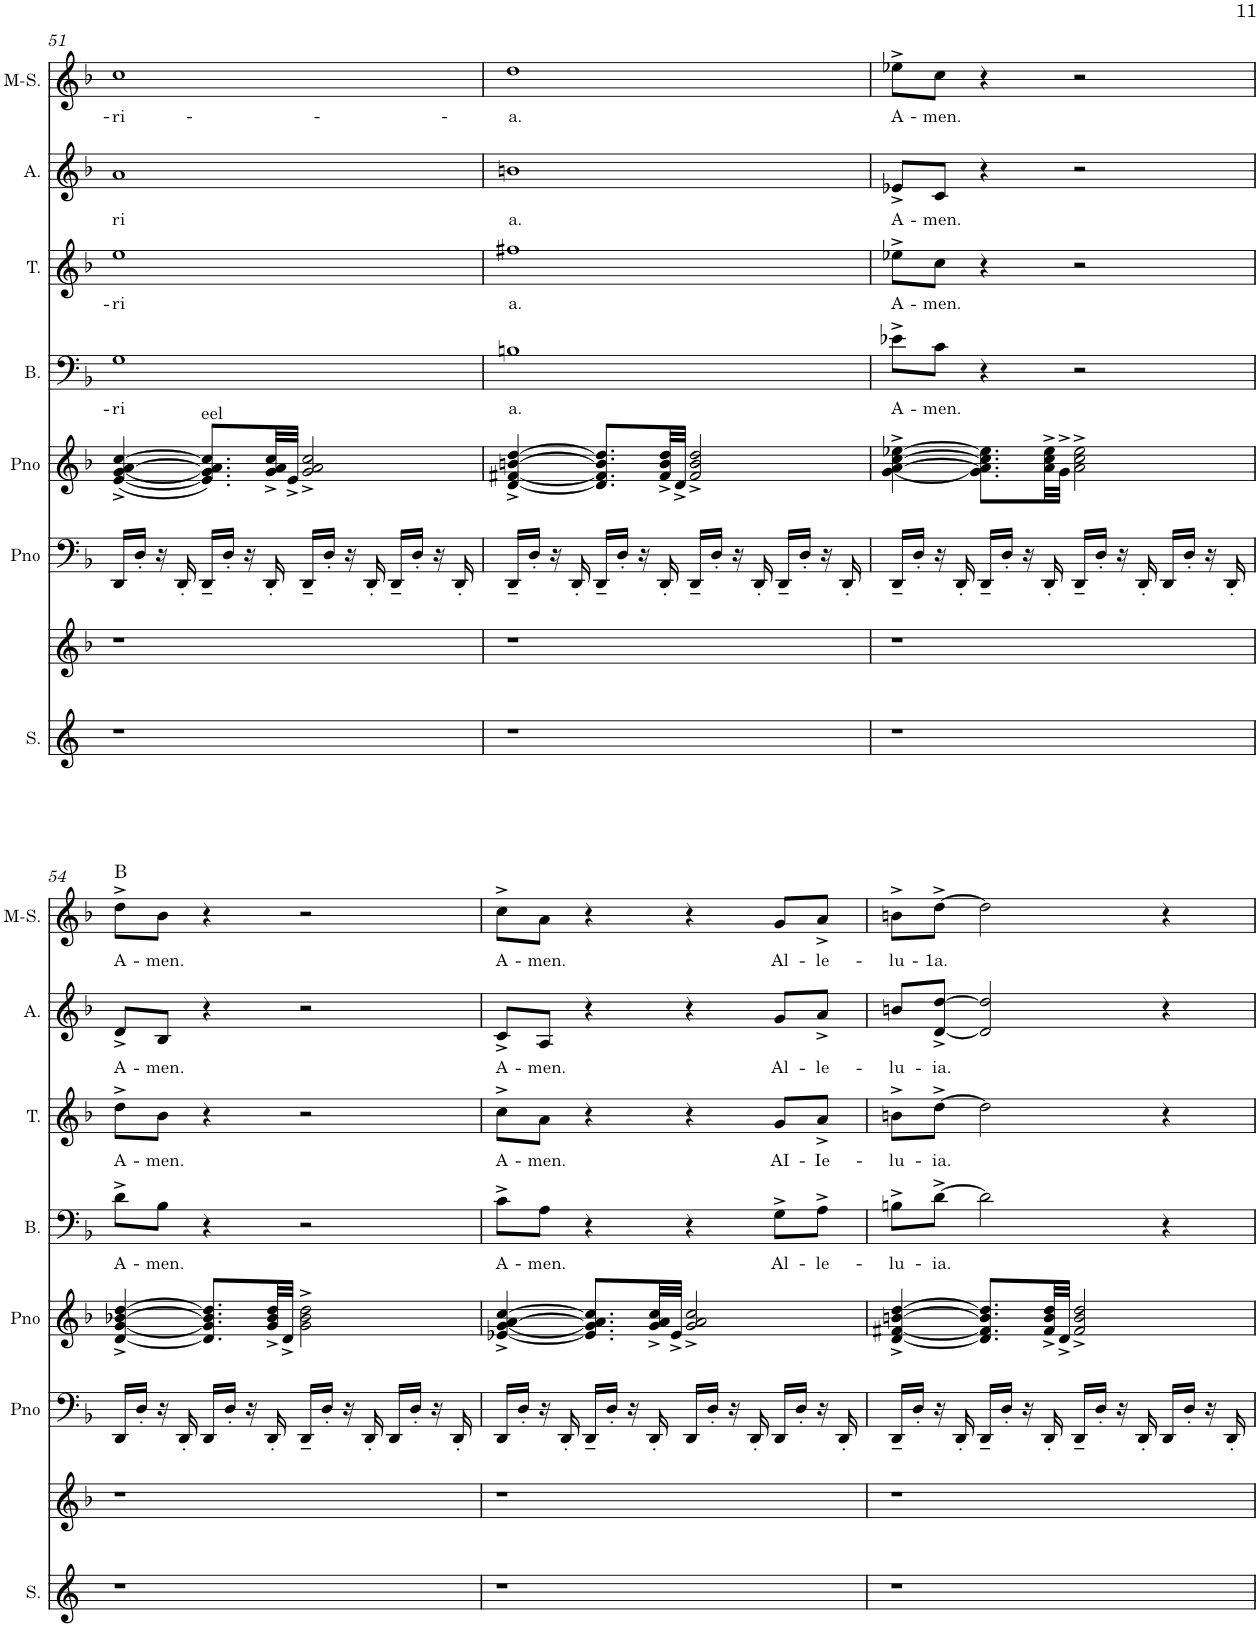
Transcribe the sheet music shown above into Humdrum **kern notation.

**kern	**kern	**kern	**kern	**kern	**text	**kern	**text	**kern	**text	**kern	**text	**harte
*part8	*part7	*part6	*part5	*part4	*part4	*part3	*part3	*part2	*part2	*part1	*part1	*part1
*staff8	*staff7	*staff6	*staff5	*staff4	*staff4	*staff3	*staff3	*staff2	*staff2	*staff1	*staff1	*
*I"Soprano	*I"Piano	*I"PIANO	*I"PIANO	*I"BASS	*	*I"TENOR	*	*I"ALTO	*	*I"Mezzo-soprano	*	*
*I'S.	*I'Pno	*I'Pno	*I'Pno	*I'B.	*	*I'T.	*	*I'A.	*	*I'M-S.	*	*
!!LO:PB:g=z
*clefG2	*clefG2	*clefF4	*clefG2	*clefF4	*	*clefG2	*	*clefG2	*	*clefG2	*	*
*k[]	*k[b-]	*k[b-]	*k[b-]	*k[b-]	*	*k[b-]	*	*k[b-]	*	*k[b-]	*	*
*	*	*M4/4	*M4/4	*M4/4	*	*M4/4	*	*M4/4	*	*M4/4	*	*
=51	=51	=51	=51	=51	=51	=51	=51	=51	=51	=51	=51	=51
!	!	!	!	!	!LO:LY:b	!	!LO:LY:b	!	!LO:LY:b	!	!LO:LY:b	!
1r	1r	16DD/LL	([4e/^ [4g/^ [4a/^ [4cc/^	1G	-ri	1ee	-ri	1a	ri	1cc	-ri-	.
.	.	16D'/JJ	.	.	.	.	.	.	.	.	.	.
.	.	16r	.	.	.	.	.	.	.	.	.	.
.	.	16DD'/	.	.	.	.	.	.	.	.	.	.
!	!	!	!LO:TX:a:t=eel	!	!	!	!	!	!	!	!	!
.	.	16DD~/LL	8.e/] 8.g/] 8.a/] 8.cc/]L)	.	.	.	.	.	.	.	.	.
.	.	16D'/JJ	.	.	.	.	.	.	.	.	.	.
.	.	16r	.	.	.	.	.	.	.	.	.	.
.	.	16DD'/	32g/^ 32a/^ 32cc/^LL	.	.	.	.	.	.	.	.	.
.	.	.	32e^/JJJ	.	.	.	.	.	.	.	.	.
.	.	16DD~/LL	2g/^ 2a/^ 2cc/^	.	.	.	.	.	.	.	.	.
.	.	16D'/JJ	.	.	.	.	.	.	.	.	.	.
.	.	16r	.	.	.	.	.	.	.	.	.	.
.	.	16DD'/	.	.	.	.	.	.	.	.	.	.
.	.	16DD~/LL	.	.	.	.	.	.	.	.	.	.
.	.	16D'/JJ	.	.	.	.	.	.	.	.	.	.
.	.	16r	.	.	.	.	.	.	.	.	.	.
.	.	16DD'/	.	.	.	.	.	.	.	.	.	.
=52	=52	=52	=52	=52	=52	=52	=52	=52	=52	=52	=52	=52
!	!	!	!	!	!LO:LY:b	!	!LO:LY:b	!	!LO:LY:b	!	!LO:LY:b	!
1r	1r	16DD~/LL	[4d/^ [4f#X/^ [4bn/^ [4dd/^	1Bn	a.	1ff#X	a.	1bn	a.	1dd	-a.	.
.	.	16D'/JJ	.	.	.	.	.	.	.	.	.	.
.	.	16r	.	.	.	.	.	.	.	.	.	.
.	.	16DD'/	.	.	.	.	.	.	.	.	.	.
.	.	16DD~/LL	8.d/] 8.f#/] 8.b/] 8.dd/]L	.	.	.	.	.	.	.	.	.
.	.	16D'/JJ	.	.	.	.	.	.	.	.	.	.
.	.	16r	.	.	.	.	.	.	.	.	.	.
.	.	16DD'/	32f#/^ 32b/^ 32dd/^LL	.	.	.	.	.	.	.	.	.
.	.	.	32d^/JJJ	.	.	.	.	.	.	.	.	.
.	.	16DD~/LL	2f#/^ 2b/^ 2dd/^	.	.	.	.	.	.	.	.	.
.	.	16D'/JJ	.	.	.	.	.	.	.	.	.	.
.	.	16r	.	.	.	.	.	.	.	.	.	.
.	.	16DD'/	.	.	.	.	.	.	.	.	.	.
.	.	16DD~/LL	.	.	.	.	.	.	.	.	.	.
.	.	16D'/JJ	.	.	.	.	.	.	.	.	.	.
.	.	16r	.	.	.	.	.	.	.	.	.	.
.	.	16DD'/	.	.	.	.	.	.	.	.	.	.
=53	=53	=53	=53	=53	=53	=53	=53	=53	=53	=53	=53	=53
!	!	!	!	!	!LO:LY:b	!	!LO:LY:b	!	!LO:LY:b	!	!LO:LY:b	!
1r	1r	16DD~/LL	[4g\^ [4a\^ [4cc\^ [4ee-X\^	8e-X^\L	A-	8ee-X^\L	A-	8e-X^/L	A-	8ee-X^\L	A-	.
.	.	16D'/JJ	.	.	.	.	.	.	.	.	.	.
!	!	!	!	!	!LO:LY:b	!	!LO:LY:b	!	!LO:LY:b	!	!LO:LY:b	!
.	.	16r	.	8c\J	-men.	8cc\J	-men.	8c/J	-men.	8cc\J	-men.	.
.	.	16DD'/	.	.	.	.	.	.	.	.	.	.
.	.	16DD~/LL	8.g\] 8.a\] 8.cc\] 8.ee-\]L	4r	.	4r	.	4r	.	4r	.	.
.	.	16D'/JJ	.	.	.	.	.	.	.	.	.	.
.	.	16r	.	.	.	.	.	.	.	.	.	.
.	.	16DD'/	32a\^ 32cc\^ 32ee-\^LL	.	.	.	.	.	.	.	.	.
.	.	.	32g^\JJJ	.	.	.	.	.	.	.	.	.
.	.	16DD~/LL	2a\^ 2cc\^ 2ee-\^	2r	.	2r	.	2r	.	2r	.	.
.	.	16D'/JJ	.	.	.	.	.	.	.	.	.	.
.	.	16r	.	.	.	.	.	.	.	.	.	.
.	.	16DD'/	.	.	.	.	.	.	.	.	.	.
.	.	16DD/LL	.	.	.	.	.	.	.	.	.	.
.	.	16D'/JJ	.	.	.	.	.	.	.	.	.	.
.	.	16r	.	.	.	.	.	.	.	.	.	.
.	.	16DD'/	.	.	.	.	.	.	.	.	.	.
!!LO:LB:g=z
=54	=54	=54	=54	=54	=54	=54	=54	=54	=54	=54	=54	=54
!	!	!	!	!	!LO:LY:b	!	!LO:LY:b	!	!LO:LY:b	!	!LO:LY:b	!
1r	1r	16DD/LL	[4d/^ [4g/^ [4b-X/^ [4dd/^	8d^\L	A-	8dd^\L	A-	8d^/L	A-	8dd^\L	A-	B:maj
.	.	16D'/JJ	.	.	.	.	.	.	.	.	.	.
!	!	!	!	!	!LO:LY:b	!	!LO:LY:b	!	!LO:LY:b	!	!LO:LY:b	!
.	.	16r	.	8B-\J	-men.	8b-\J	-men.	8B-/J	-men.	8b-\J	-men.	.
.	.	16DD'/	.	.	.	.	.	.	.	.	.	.
.	.	16DD/LL	8.d/] 8.g/] 8.b-/] 8.dd/]L	4r	.	4r	.	4r	.	4r	.	.
.	.	16D'/JJ	.	.	.	.	.	.	.	.	.	.
.	.	16r	.	.	.	.	.	.	.	.	.	.
.	.	16DD'/	32g/^ 32b-/^ 32dd/^LL	.	.	.	.	.	.	.	.	.
.	.	.	32d^/JJJ	.	.	.	.	.	.	.	.	.
.	.	16DD~/LL	2g\^ 2b-\^ 2dd\^	2r	.	2r	.	2r	.	2r	.	.
.	.	16D'/JJ	.	.	.	.	.	.	.	.	.	.
.	.	16r	.	.	.	.	.	.	.	.	.	.
.	.	16DD'/	.	.	.	.	.	.	.	.	.	.
.	.	16DD/LL	.	.	.	.	.	.	.	.	.	.
.	.	16D'/JJ	.	.	.	.	.	.	.	.	.	.
.	.	16r	.	.	.	.	.	.	.	.	.	.
.	.	16DD'/	.	.	.	.	.	.	.	.	.	.
=55	=55	=55	=55	=55	=55	=55	=55	=55	=55	=55	=55	=55
!	!	!	!	!	!LO:LY:b	!	!LO:LY:b	!	!LO:LY:b	!	!LO:LY:b	!
1r	1r	16DD/LL	[4e-X/^ [4g/^ [4a/^ [4cc/^	8c^\L	A-	8cc^\L	A-	8c^/L	A-	8cc^\L	A-	.
.	.	16D'/JJ	.	.	.	.	.	.	.	.	.	.
!	!	!	!	!	!LO:LY:b	!	!LO:LY:b	!	!LO:LY:b	!	!LO:LY:b	!
.	.	16r	.	8A\J	-men.	8a\J	-men.	8A/J	-men.	8a\J	-men.	.
.	.	16DD'/	.	.	.	.	.	.	.	.	.	.
.	.	16DD~/LL	8.e-/] 8.g/] 8.a/] 8.cc/]L	4r	.	4r	.	4r	.	4r	.	.
.	.	16D'/JJ	.	.	.	.	.	.	.	.	.	.
.	.	16r	.	.	.	.	.	.	.	.	.	.
.	.	16DD'/	32g/^ 32a/^ 32cc/^LL	.	.	.	.	.	.	.	.	.
.	.	.	32e-^/JJJ	.	.	.	.	.	.	.	.	.
.	.	16DD/LL	2g/^ 2a/^ 2cc/^	4r	.	4r	.	4r	.	4r	.	.
.	.	16D'/JJ	.	.	.	.	.	.	.	.	.	.
.	.	16r	.	.	.	.	.	.	.	.	.	.
.	.	16DD'/	.	.	.	.	.	.	.	.	.	.
!	!	!	!	!	!LO:LY:b	!	!LO:LY:b	!	!LO:LY:b	!	!LO:LY:b	!
.	.	16DD/LL	.	8G^\L	Al-	8g/L	AI-	8g/L	Al-	8g/L	Al-	.
.	.	16D'/JJ	.	.	.	.	.	.	.	.	.	.
!	!	!	!	!	!LO:LY:b	!	!LO:LY:b	!	!LO:LY:b	!	!LO:LY:b	!
.	.	16r	.	8A^\J	-le-	8a^/J	-Ie-	8a^/J	-le-	8a^/J	-le-	.
.	.	16DD'/	.	.	.	.	.	.	.	.	.	.
=56	=56	=56	=56	=56	=56	=56	=56	=56	=56	=56	=56	=56
!	!	!	!	!	!LO:LY:b	!	!LO:LY:b	!	!LO:LY:b	!	!LO:LY:b	!
1r	1r	16DD~/LL	[4d/^ [4f#X/^ [4bn/^ [4dd/^	8Bn^\L	-lu-	8bn^\L	-lu-	8bn/L	-lu-	8bn^\L	-lu-	.
.	.	16D'/JJ	.	.	.	.	.	.	.	.	.	.
!	!	!	!	!	!LO:LY:b	!	!LO:LY:b	!	!LO:LY:b	!	!LO:LY:b	!
.	.	16r	.	[8d^\J	-ia.	[8dd^\J	-ia.	[8d/^ [8dd/^J	-ia.	[8dd^\J	-1a.	.
.	.	16DD'/	.	.	.	.	.	.	.	.	.	.
.	.	16DD~/LL	8.d/] 8.f#/] 8.b/] 8.dd/]L	2d\]	.	2dd\]	.	2d/] 2dd/]	.	2dd\]	.	.
.	.	16D'/JJ	.	.	.	.	.	.	.	.	.	.
.	.	16r	.	.	.	.	.	.	.	.	.	.
.	.	16DD'/	32f#/^ 32b/^ 32dd/^LL	.	.	.	.	.	.	.	.	.
.	.	.	32d^/JJJ	.	.	.	.	.	.	.	.	.
.	.	16DD~/LL	2f#/^ 2b/^ 2dd/^	.	.	.	.	.	.	.	.	.
.	.	16D'/JJ	.	.	.	.	.	.	.	.	.	.
.	.	16r	.	.	.	.	.	.	.	.	.	.
.	.	16DD'/	.	.	.	.	.	.	.	.	.	.
.	.	16DD/LL	.	4r	.	4r	.	4r	.	4r	.	.
.	.	16D'/JJ	.	.	.	.	.	.	.	.	.	.
.	.	16r	.	.	.	.	.	.	.	.	.	.
.	.	16DD'/	.	.	.	.	.	.	.	.	.	.
=	=	=	=	=	=	=	=	=	=	=	=	=
*-	*-	*-	*-	*-	*-	*-	*-	*-	*-	*-	*-	*-
